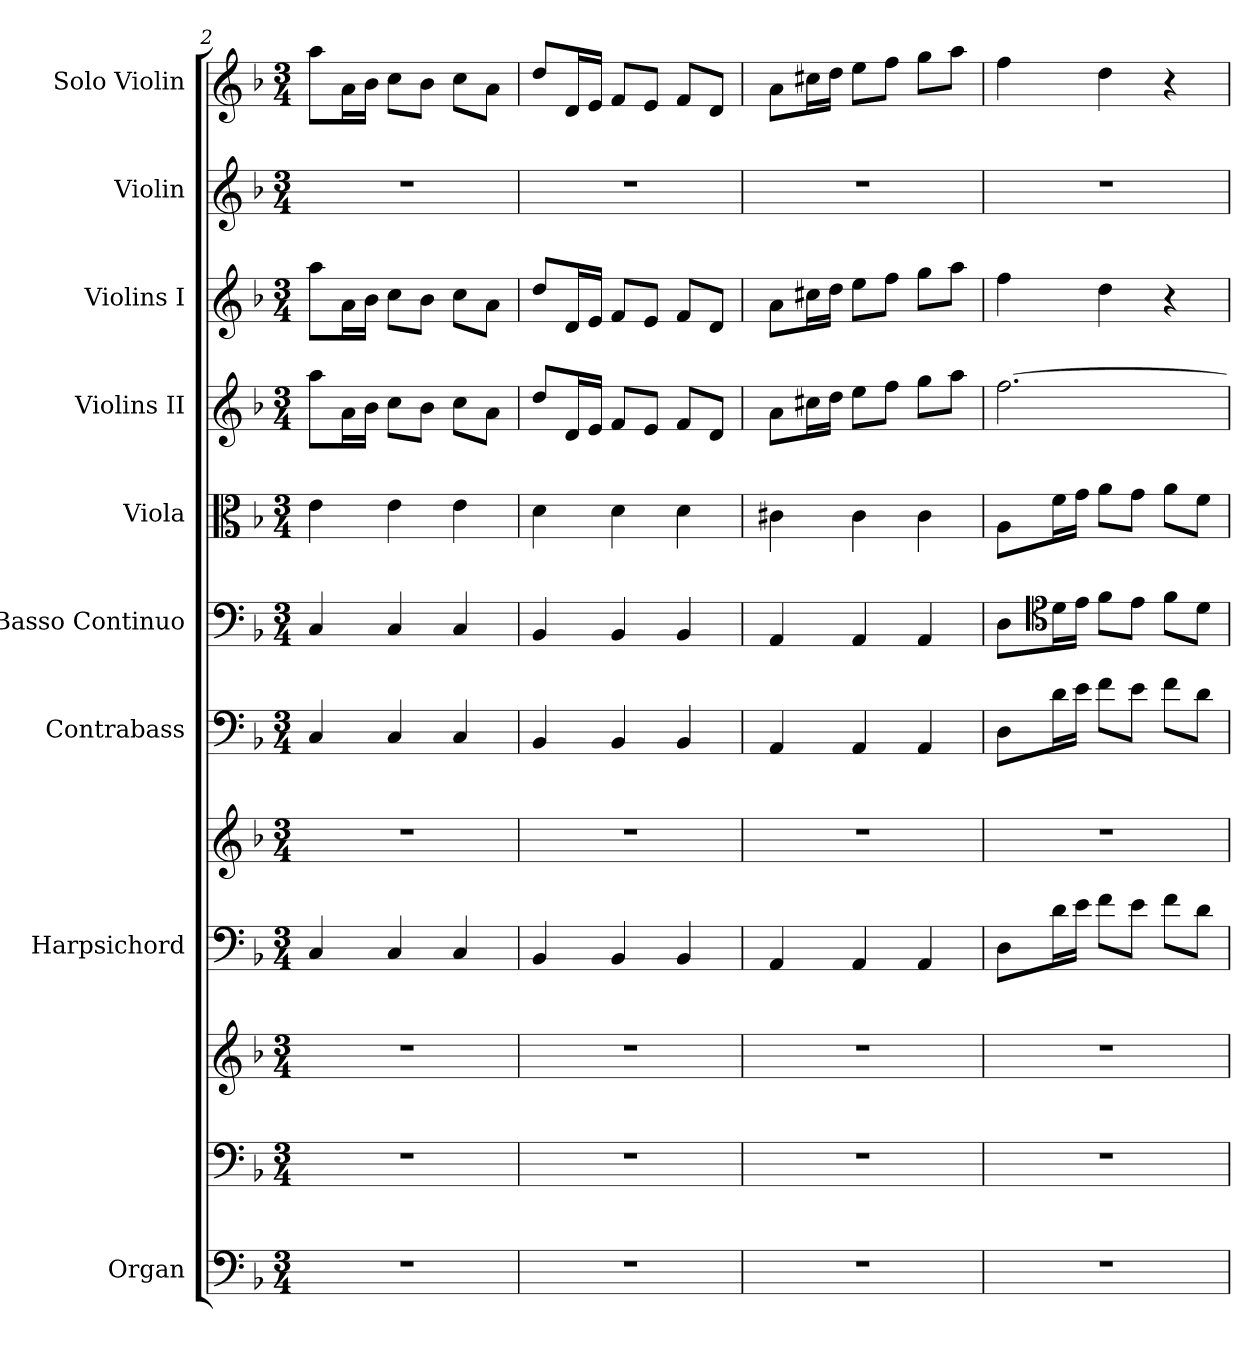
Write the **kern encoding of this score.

**kern	**kern	**kern	**kern	**kern	**kern	**kern	**kern	**kern	**kern	**kern	**kern
*part9	*part9	*part9	*part8	*part8	*part7	*part6	*part5	*part4	*part3	*part2	*part1
*staff12	*staff11	*staff10	*staff9	*staff8	*staff7	*staff6	*staff5	*staff4	*staff3	*staff2	*staff1
*I"Organ	*	*	*I"Harpsichord	*	*I"Contrabass	*I"Basso Continuo	*I"Viola	*I"Violins II	*I"Violins I	*I"Violin	*I"Solo Violin
*I'Org.	*	*	*I'Hch.	*	*I'Cb.	*I'B.C.	*I'Vla.	*I'Vlns. II	*I'Vlns. I	*I'Vln.	*I'Vln.
*clefF4	*clefF4	*clefG2	*clefF4	*clefG2	*clefF4	*clefF4	*clefC3	*clefG2	*clefG2	*clefG2	*clefG2
*	*	*	*	*	*ITrd7c12	*	*	*	*	*	*
*k[b-]	*k[b-]	*k[b-]	*k[b-]	*k[b-]	*k[b-]	*k[b-]	*k[b-]	*k[b-]	*k[b-]	*k[b-]	*k[b-]
*M3/4	*M3/4	*M3/4	*M3/4	*M3/4	*M3/4	*M3/4	*M3/4	*M3/4	*M3/4	*M3/4	*M3/4
=2	=2	=2	=2	=2	=2	=2	=2	=2	=2	=2	=2
2.r	2.r	2.r	4C/	2.r	4CC/	4C/	4e\	8aa\L	8aa\L	2.r	8aa\L
.	.	.	.	.	.	.	.	16a\L	16a\L	.	16a\L
.	.	.	.	.	.	.	.	16b-\JJ	16b-\JJ	.	16b-\JJ
.	.	.	4C/	.	4CC/	4C/	4e\	8cc\L	8cc\L	.	8cc\L
.	.	.	.	.	.	.	.	8b-\J	8b-\J	.	8b-\J
.	.	.	4C/	.	4CC/	4C/	4e\	8cc\L	8cc\L	.	8cc\L
.	.	.	.	.	.	.	.	8a\J	8a\J	.	8a\J
=3	=3	=3	=3	=3	=3	=3	=3	=3	=3	=3	=3
2.r	2.r	2.r	4BB-/	2.r	4BBB-/	4BB-/	4d\	8dd/L	8dd/L	2.r	8dd/L
.	.	.	.	.	.	.	.	16d/L	16d/L	.	16d/L
.	.	.	.	.	.	.	.	16e/JJ	16e/JJ	.	16e/JJ
.	.	.	4BB-/	.	4BBB-/	4BB-/	4d\	8f/L	8f/L	.	8f/L
.	.	.	.	.	.	.	.	8e/J	8e/J	.	8e/J
.	.	.	4BB-/	.	4BBB-/	4BB-/	4d\	8f/L	8f/L	.	8f/L
.	.	.	.	.	.	.	.	8d/J	8d/J	.	8d/J
=4	=4	=4	=4	=4	=4	=4	=4	=4	=4	=4	=4
2.r	2.r	2.r	4AA/	2.r	4AAA/	4AA/	4c#X\	8a\L	8a\L	2.r	8a\L
.	.	.	.	.	.	.	.	16cc#X\L	16cc#X\L	.	16cc#X\L
.	.	.	.	.	.	.	.	16dd\JJ	16dd\JJ	.	16dd\JJ
.	.	.	4AA/	.	4AAA/	4AA/	4c#\	8ee\L	8ee\L	.	8ee\L
.	.	.	.	.	.	.	.	8ff\J	8ff\J	.	8ff\J
.	.	.	4AA/	.	4AAA/	4AA/	4c#\	8gg\L	8gg\L	.	8gg\L
.	.	.	.	.	.	.	.	8aa\J	8aa\J	.	8aa\J
=5	=5	=5	=5	=5	=5	=5	=5	=5	=5	=5	=5
2.r	2.r	2.r	8D\L	2.r	8DD\L	8D\L	8A\L	[2.ff\	4ff\	2.r	4ff\
*	*	*	*	*	*	*clefC4	*	*	*	*	*
.	.	.	16d\L	.	16D\L	16d\L	16f\L	.	.	.	.
.	.	.	16e\JJ	.	16E\JJ	16e\JJ	16g\JJ	.	.	.	.
.	.	.	8f\L	.	8F\L	8f\L	8a\L	.	4dd\	.	4dd\
.	.	.	8e\J	.	8E\J	8e\J	8g\J	.	.	.	.
.	.	.	8f\L	.	8F\L	8f\L	8a\L	.	4r	.	4r
.	.	.	8d\J	.	8D\J	8d\J	8f\J	.	.	.	.
=	=	=	=	=	=	=	=	=	=	=	=
*-	*-	*-	*-	*-	*-	*-	*-	*-	*-	*-	*-
